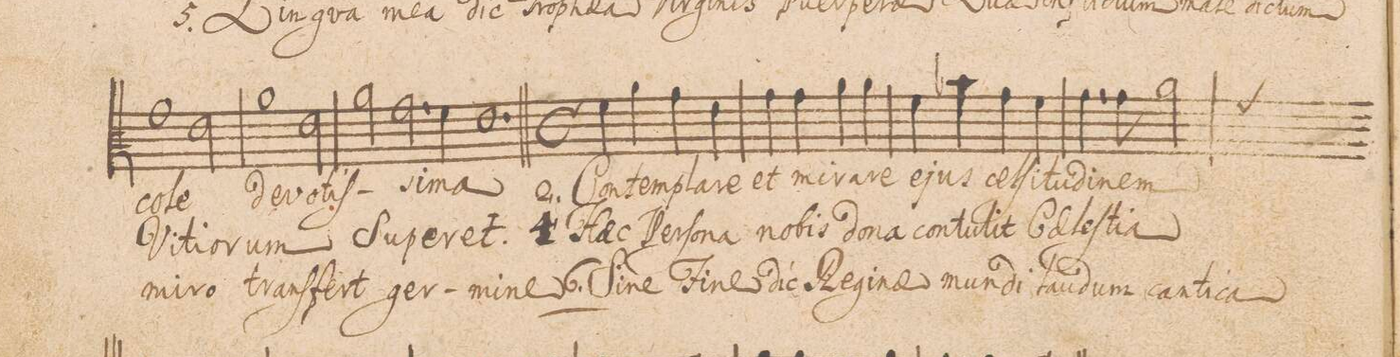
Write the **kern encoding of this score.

**kern	**text	**text	**text
*I"ALTVS.	*	*	*
*clefC3	*	*	*
*k[]	*	*	*
*M3/2	*	*	*
=13	=13	=13	=13
1g	co-	Vi-	mi-
2e\	-le	-ti-	-ro
=14	=14	=14	=14
1a	de-	-o-	tranſ-
2e\	-vo-	-rum	-fert
=15	=15	=15	=15
2a\	-tiſ-	Su-	ger-
2.g\	.	.	.
4f\	-si-	-pe-	-mi-
=16-	=16-	=16-	=16-
1.e	-ma	-ret.	-ne
=17||	=17||	=17||	=17||
*	*verse2	*verse4	*verse6
*M4/4	*	*	*
*met(c)	*	*	*
4f\	2. Con-	4 Haec	6. Si-
4a\	­tem-	Per-	-ne
4g\	-pla-	-ſo-	Fi-
4e\	-re	-na	-ne
=18	=18	=18	=18
4g\	et	no-	dic
4g\	mi-	-bis	Re-
4a\	-ra-	do-	-gi-
4a\	-re	-na	-nae
=19	=19	=19	=19
4f\	e-	con-	mun-
4b-X\	-jus	-tu-	-di
4g\	cel-	-lit	lau-
4f\	-ſi-	Cae-	-dem
=20	=20	=20	=20
4.g\	-tu-	-le-	can-
8g\	-di-	-ſti-	-ti-
*custos:f	*	*	*
2a\	-nem	-a	-ca
*-	*-	*-	*-
